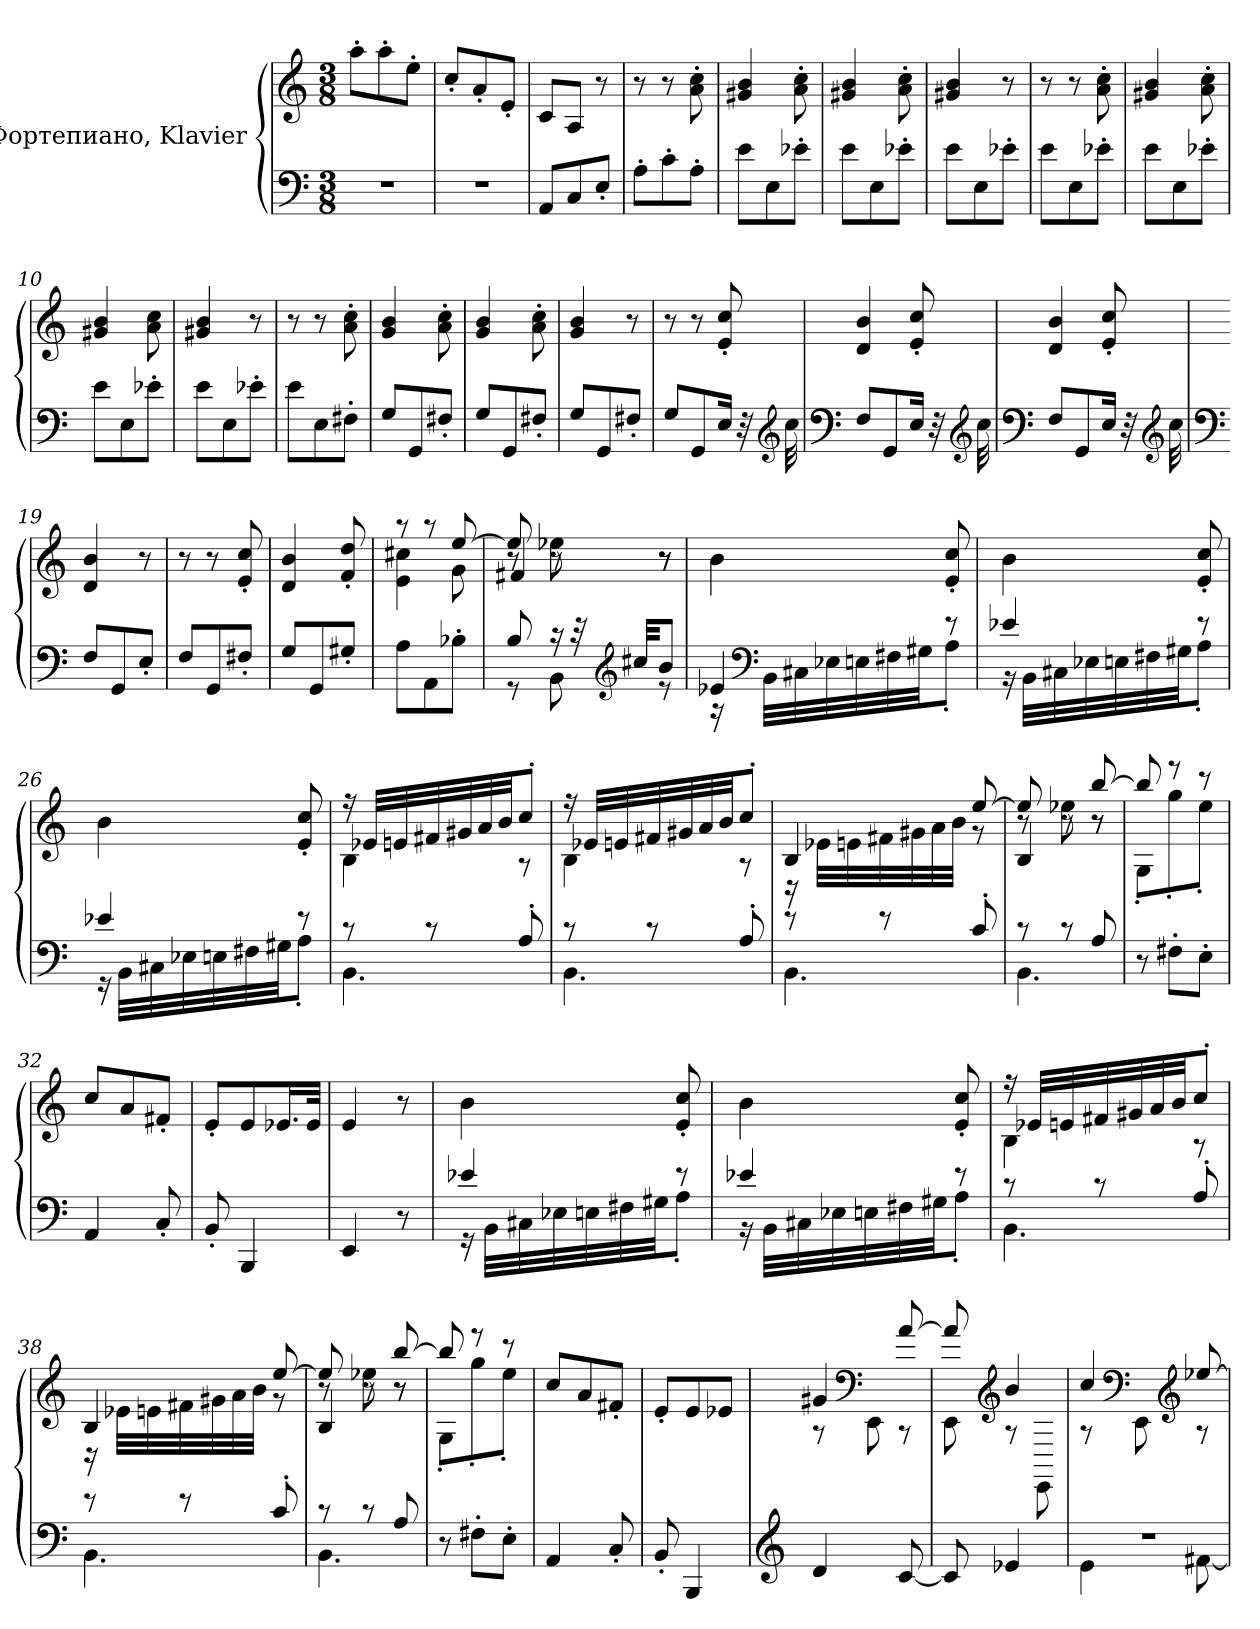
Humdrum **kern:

**kern	**kern
*part1	*part1
*staff2	*staff1
*I"Фортепиано, Klavier	*
*clefF4	*clefG2
*k[]	*k[]
*M3/8	*M3/8
*MM126	*MM126
=1	=1
4.r	8aa'\L
.	8aa'\
.	8ee'\J
=2	=2
4.r	8cc'/L
.	8a'/
.	8e'/J
=3	=3
8AA/L	8c/L
8C/	8A/J
8E'/J	8r
=4	=4
8A'\L	8r
8c'\	8r
8A'\J	8a\' 8cc\'
=5	=5
8e\L	4g#X/ 4b/
8E\	.
8e-X'\J	8a\' 8cc\'
=6	=6
8e\L	4g#X/ 4b/
8E\	.
8e-X'\J	8a\' 8cc\'
=7	=7
8e\L	4g#X/ 4b/
8E\	.
8e-X'\J	8r
=8	=8
8e\L	8r
8E\	8r
8e-X'\J	8a\' 8cc\'
=9	=9
8e\L	4g#X/ 4b/
8E\	.
8e-X'\J	8a\' 8cc\'
!!LO:LB:g=z
=10	=10
8e\L	4g#X/ 4b/
8E\	.
8e-X'\J	8a\ 8cc\
=11	=11
8e\L	4g#X/ 4b/
8E\	.
8e-X'\J	8r
=12	=12
8e\L	8r
8E\	8r
8F#X'\J	8a\' 8cc\'
=13	=13
8G/L	4g/ 4b/
8GG/	.
8F#X'/J	8a\' 8cc\'
=14	=14
8G/L	4g/ 4b/
8GG/	.
8F#X'/J	8a\' 8cc\'
=15	=15
8G/L	4g/ 4b/
8GG/	.
8F#X'/J	8r
=16	=16
8G/L	8r
8GG/	8r
16E/Jk	8e/' 8cc/'
32r	.
*clefG2	*
32cc\	.
!!LO:LB:g=z
=17	=17
*clefF4	*
8F/L	4d/ 4b/
8GG/	.
16E/Jk	8e/' 8cc/'
32r	.
*clefG2	*
32cc\	.
=18	=18
*clefF4	*
8F/L	4d/ 4b/
8GG/	.
16E/Jk	8e/' 8cc/'
32r	.
*clefG2	*
32cc\	.
=19	=19
*clefF4	*
8F/L	4d/ 4b/
8GG/	.
8E'/J	8r
=20	=20
8F/L	8r
8GG/	8r
8F#X'/J	8e/' 8cc/'
=21	=21
8G/L	4d/ 4b/
8GG/	.
8G#X'/J	8f/' 8dd/'
=22	=22
*	*^
8A\L	8r	4e\ 4cc#X\
8AA\	8r	.
8B-X'\J	[8ee/	8g\
!!LO:LB:g=z
=23	=23	=23
*^	*	*^
8B/	8r	8ee/]	8r	4f#X/
16r	8BB\	8r	8ee-X\	.
32r	.	.	.	.
*clefG2	*	*	*	*
32cc#X/KKL	.	.	.	.
8b/J	8r	8r	8r	8r
*	*	*v	*v	*v
=24	=24	=24
4e-X/	16r	4b\
*clefF4	*	*
.	32BB\LLL	.
.	32C#X\	.
.	32E-X\	.
.	32En\	.
.	32F#X\	.
.	32G#X\JJ	.
8r	8A'\J	8e/' 8cc/'
=25	=25	=25
4e-X/	16r	4b\
.	32BB\LLL	.
.	32C#X\	.
.	32E-X\	.
.	32En\	.
.	32F#X\	.
.	32G#X\JJ	.
8r	8A'\J	8e/' 8cc/'
!!LO:LB:g=z
=26	=26	=26
4e-X/	16r	4b\
.	32BB\LLL	.
.	32C#X\	.
.	32E-X\	.
.	32En\	.
.	32F#X\	.
.	32G#X\JJ	.
8r	8A'\J	8e/' 8cc/'
=27	=27	=27
*	*	*^
8r	4.BB\	16r	4B\
.	.	32e-X/LLL	.
.	.	32en/	.
8r	.	32f#X/	.
.	.	32g#X/	.
.	.	32a/	.
.	.	32b/JJ	.
8A'/	.	8cc'/J	8r
=28	=28	=28	=28
8r	4.BB\	16r	4B\
.	.	32e-X/LLL	.
.	.	32en/	.
8r	.	32f#X/	.
.	.	32g#X/	.
.	.	32a/	.
.	.	32b/JJ	.
8A'/	.	8cc'/J	8r
!!LO:LB:g=z	!!
=29	=29	=29	=29
8r	4.BB\	4B/	16r
.	.	.	32e-X\LLL
.	.	.	32en\
8r	.	.	32f#X\
.	.	.	32g#X\
.	.	.	32a\
.	.	.	32b\JJJ
8c'/	.	[8ee/	8r
=30	=30	=30	=30
*	*	*	*^
8r	4.BB\	8ee/]	8r	4B/
8r	.	8r	8ee-X\	.
8A/	.	[8bb/	8r	8r
*v	*v	*	*	*
*	*	*v	*v
=31	=31	=31
8r	8bb/]	8G'\L
8F#X'\L	8r	8gg'\
8E'\J	8r	8ee'\J
*	*v	*v
=32	=32
4AA/	8cc/L
.	8a/
8C'/	8f#X'/J
=33	=33
8BB'/	8e'/L
4BBB/	8e/
.	16.e-X/L
.	32e-/JJk
=34	=34
4EE/	4e/
8r	8r
!!LO:PB:g=z
=35	=35
*^	*
4e-X/	16r	4b\
.	32BB\LLL	.
.	32C#X\	.
.	32E-X\	.
.	32En\	.
.	32F#X\	.
.	32G#X\JJ	.
8r	8A'\J	8e/' 8cc/'
=36	=36	=36
4e-X/	16r	4b\
.	32BB\LLL	.
.	32C#X\	.
.	32E-X\	.
.	32En\	.
.	32F#X\	.
.	32G#X\JJ	.
8r	8A'\J	8e/' 8cc/'
=37	=37	=37
*	*	*^
8r	4.BB\	16r	4B\
.	.	32e-X/LLL	.
.	.	32en/	.
8r	.	32f#X/	.
.	.	32g#X/	.
.	.	32a/	.
.	.	32b/JJ	.
8A'/	.	8cc'/J	8r
!!LO:LB:g=z	!!
=38	=38	=38	=38
8r	4.BB\	4B/	16r
.	.	.	32e-X\LLL
.	.	.	32en\
8r	.	.	32f#X\
.	.	.	32g#X\
.	.	.	32a\
.	.	.	32b\JJJ
8c'/	.	[8ee/	8r
=39	=39	=39	=39
*	*	*	*^
8r	4.BB\	8ee/]	8r	4B/
8r	.	8r	8ee-X\	.
8A/	.	[8bb/	8r	8r
*v	*v	*	*	*
*	*	*v	*v
=40	=40	=40
8r	8bb/]	8G'\L
8F#X'\L	8r	8gg'\
8E'\J	8r	8ee'\J
*	*v	*v
=41	=41
4AA/	8cc/L
.	8a/
8C'/	8f#X'/J
=42	=42
8BB'/	8e'/L
4BBB/	8e/
.	8e-X/J
=43	=43
*clefG2	*
*	*^
4d/	4g#X/	8r
*	*clefF4	*
.	.	8EE\
[8c/	[8a/	8r
!!LO:LB:g=z	!!
=44	=44	=44
8c/]	8a/]	8EE\
*	*clefG2	*
4e-X/	4b/	8r
.	.	8EE\
=45	=45	=45
*^	*	*
4.r	4e\	4cc/	8r
*	*	*clefF4	*
.	.	.	8EE\
*	*	*clefG2	*
.	[8f#X\	[8ee-X/	8r
*v	*v	*	*
*	*v	*v
=	=
*-	*-
